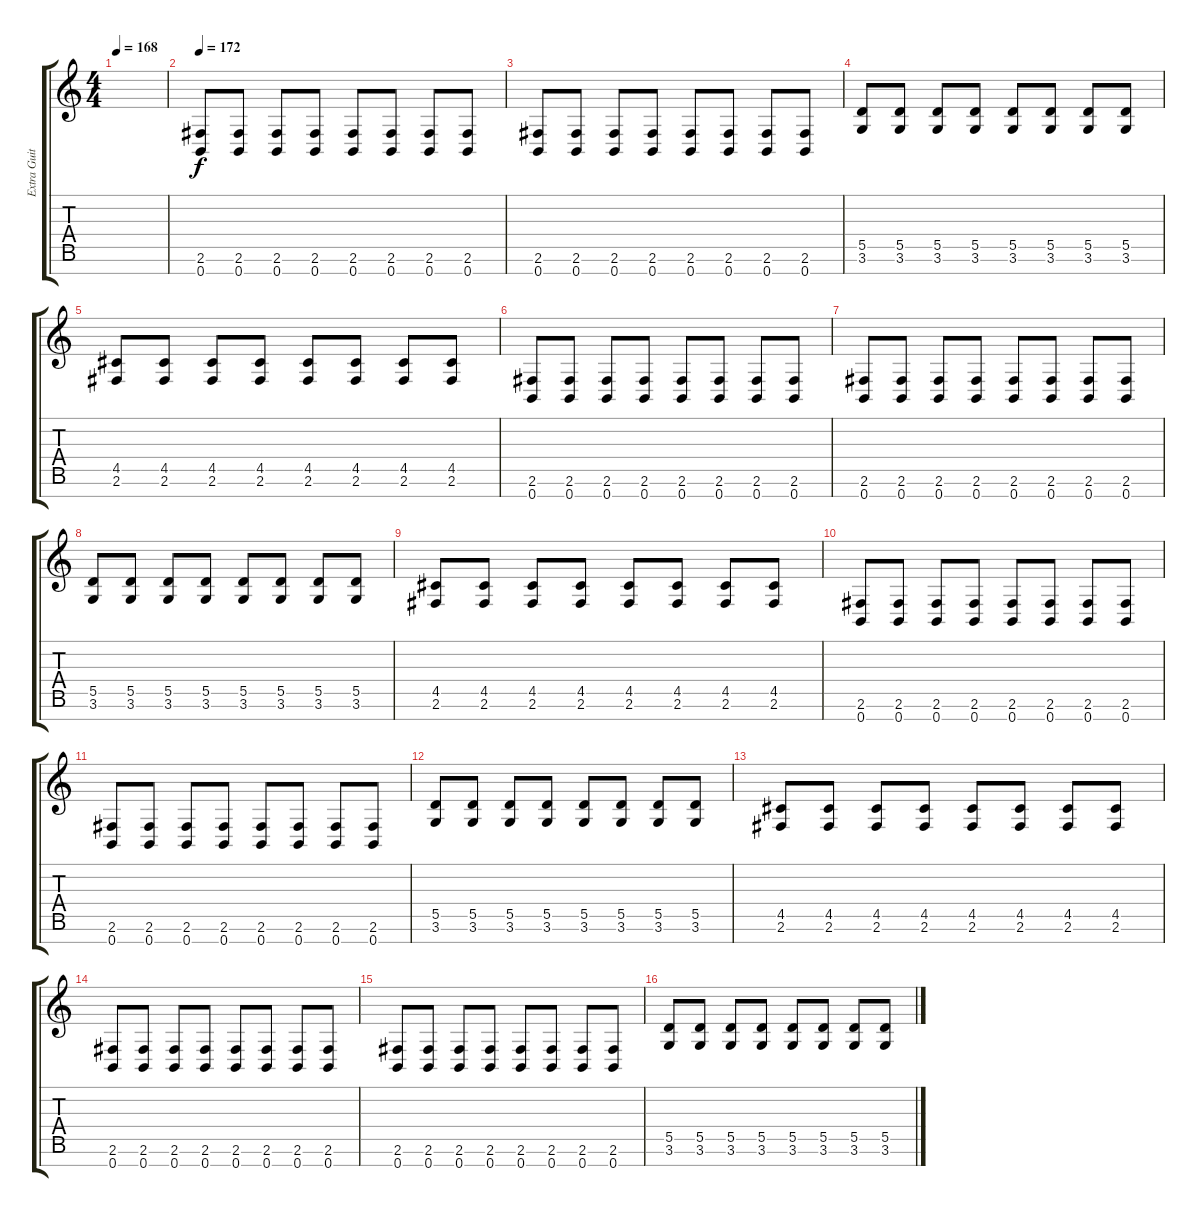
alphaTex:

\track ("Extra Guitar" "Extra Guit") {instrument distortionguitar}
\staff {score tabs}
\tuning (E4 B3 G3 D3 A2 E2 B1) {hide}
\ts (4 4)
\tempo 168
\clef g2
\ks c
|
\tempo 172
(2.6 0.7).8 (2.6 0.7).8 (2.6 0.7).8 (2.6 0.7).8 (2.6 0.7).8 (2.6 0.7).8 (2.6 0.7).8 (2.6 0.7).8 |
(2.6 0.7).8 (2.6 0.7).8 (2.6 0.7).8 (2.6 0.7).8 (2.6 0.7).8 (2.6 0.7).8 (2.6 0.7).8 (2.6 0.7).8 |
(5.5 3.6).8 (5.5 3.6).8 (5.5 3.6).8 (5.5 3.6).8 (5.5 3.6).8 (5.5 3.6).8 (5.5 3.6).8 (5.5 3.6).8 |
(4.5 2.6).8 (4.5 2.6).8 (4.5 2.6).8 (4.5 2.6).8 (4.5 2.6).8 (4.5 2.6).8 (4.5 2.6).8 (4.5 2.6).8 |
(2.6 0.7).8 (2.6 0.7).8 (2.6 0.7).8 (2.6 0.7).8 (2.6 0.7).8 (2.6 0.7).8 (2.6 0.7).8 (2.6 0.7).8 |
(2.6 0.7).8 (2.6 0.7).8 (2.6 0.7).8 (2.6 0.7).8 (2.6 0.7).8 (2.6 0.7).8 (2.6 0.7).8 (2.6 0.7).8 |
(5.5 3.6).8 (5.5 3.6).8 (5.5 3.6).8 (5.5 3.6).8 (5.5 3.6).8 (5.5 3.6).8 (5.5 3.6).8 (5.5 3.6).8 |
(4.5 2.6).8 (4.5 2.6).8 (4.5 2.6).8 (4.5 2.6).8 (4.5 2.6).8 (4.5 2.6).8 (4.5 2.6).8 (4.5 2.6).8 |
(2.6 0.7).8 (2.6 0.7).8 (2.6 0.7).8 (2.6 0.7).8 (2.6 0.7).8 (2.6 0.7).8 (2.6 0.7).8 (2.6 0.7).8 |
(2.6 0.7).8 (2.6 0.7).8 (2.6 0.7).8 (2.6 0.7).8 (2.6 0.7).8 (2.6 0.7).8 (2.6 0.7).8 (2.6 0.7).8 |
(5.5 3.6).8 (5.5 3.6).8 (5.5 3.6).8 (5.5 3.6).8 (5.5 3.6).8 (5.5 3.6).8 (5.5 3.6).8 (5.5 3.6).8 |
(4.5 2.6).8 (4.5 2.6).8 (4.5 2.6).8 (4.5 2.6).8 (4.5 2.6).8 (4.5 2.6).8 (4.5 2.6).8 (4.5 2.6).8 |
(2.6 0.7).8 (2.6 0.7).8 (2.6 0.7).8 (2.6 0.7).8 (2.6 0.7).8 (2.6 0.7).8 (2.6 0.7).8 (2.6 0.7).8 |
(2.6 0.7).8 (2.6 0.7).8 (2.6 0.7).8 (2.6 0.7).8 (2.6 0.7).8 (2.6 0.7).8 (2.6 0.7).8 (2.6 0.7).8 |
(5.5 3.6).8 (5.5 3.6).8 (5.5 3.6).8 (5.5 3.6).8 (5.5 3.6).8 (5.5 3.6).8 (5.5 3.6).8 (5.5 3.6).8
